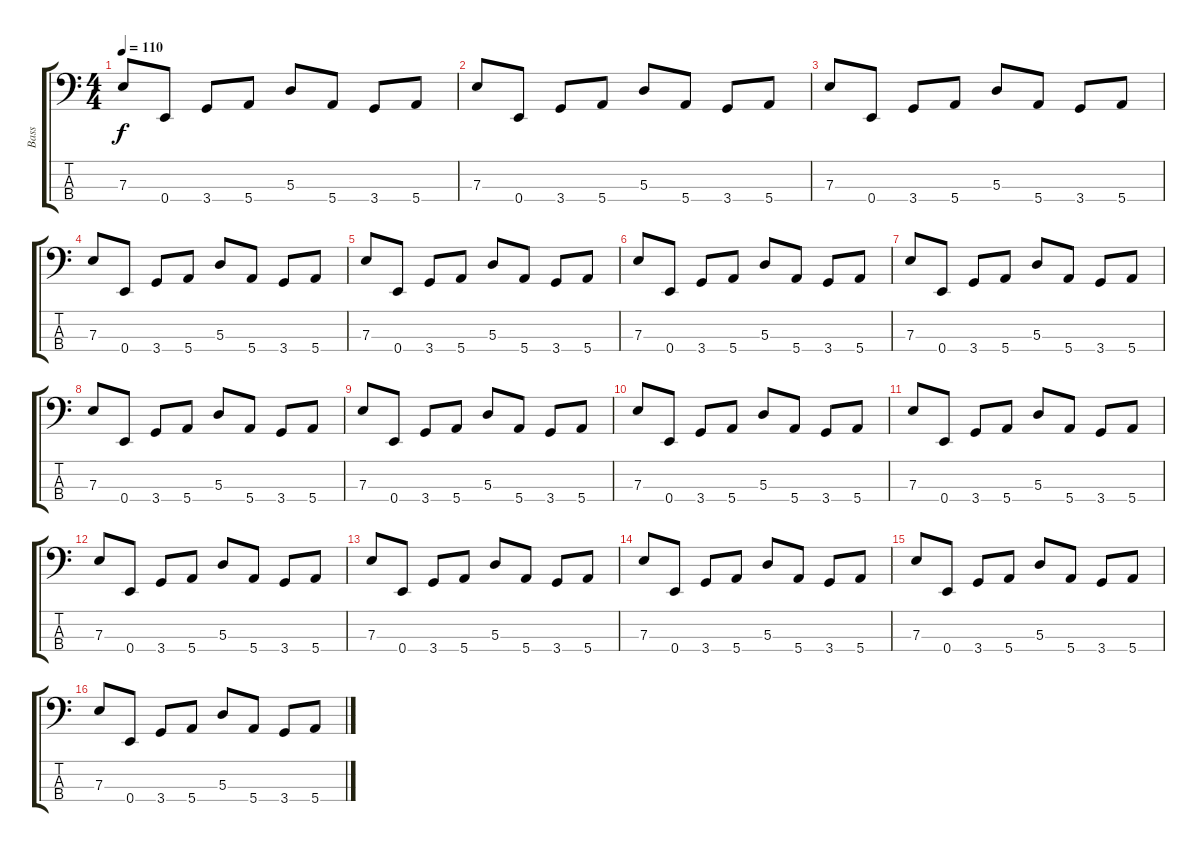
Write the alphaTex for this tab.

\track ("Bass" "Bass") {instrument electricbassfinger}
\staff {score tabs}
\tuning (G2 D2 A1 E1) {hide}
\ts (4 4)
\tempo 110
\clef f4
\ks c
7.3.8{dy f} 0.4.8 3.4.8 5.4.8 5.3.8 5.4.8 3.4.8 5.4.8 |
7.3.8 0.4.8 3.4.8 5.4.8 5.3.8 5.4.8 3.4.8 5.4.8 |
7.3.8 0.4.8 3.4.8 5.4.8 5.3.8 5.4.8 3.4.8 5.4.8 |
7.3.8 0.4.8 3.4.8 5.4.8 5.3.8 5.4.8 3.4.8 5.4.8 |
7.3.8 0.4.8 3.4.8 5.4.8 5.3.8 5.4.8 3.4.8 5.4.8 |
7.3.8 0.4.8 3.4.8 5.4.8 5.3.8 5.4.8 3.4.8 5.4.8 |
7.3.8 0.4.8 3.4.8 5.4.8 5.3.8 5.4.8 3.4.8 5.4.8 |
7.3.8 0.4.8 3.4.8 5.4.8 5.3.8 5.4.8 3.4.8 5.4.8 |
7.3.8 0.4.8 3.4.8 5.4.8 5.3.8 5.4.8 3.4.8 5.4.8 |
7.3.8 0.4.8 3.4.8 5.4.8 5.3.8 5.4.8 3.4.8 5.4.8 |
7.3.8 0.4.8 3.4.8 5.4.8 5.3.8 5.4.8 3.4.8 5.4.8 |
7.3.8 0.4.8 3.4.8 5.4.8 5.3.8 5.4.8 3.4.8 5.4.8 |
7.3.8 0.4.8 3.4.8 5.4.8 5.3.8 5.4.8 3.4.8 5.4.8 |
7.3.8 0.4.8 3.4.8 5.4.8 5.3.8 5.4.8 3.4.8 5.4.8 |
7.3.8 0.4.8 3.4.8 5.4.8 5.3.8 5.4.8 3.4.8 5.4.8 |
7.3.8 0.4.8 3.4.8 5.4.8 5.3.8 5.4.8 3.4.8 5.4.8
